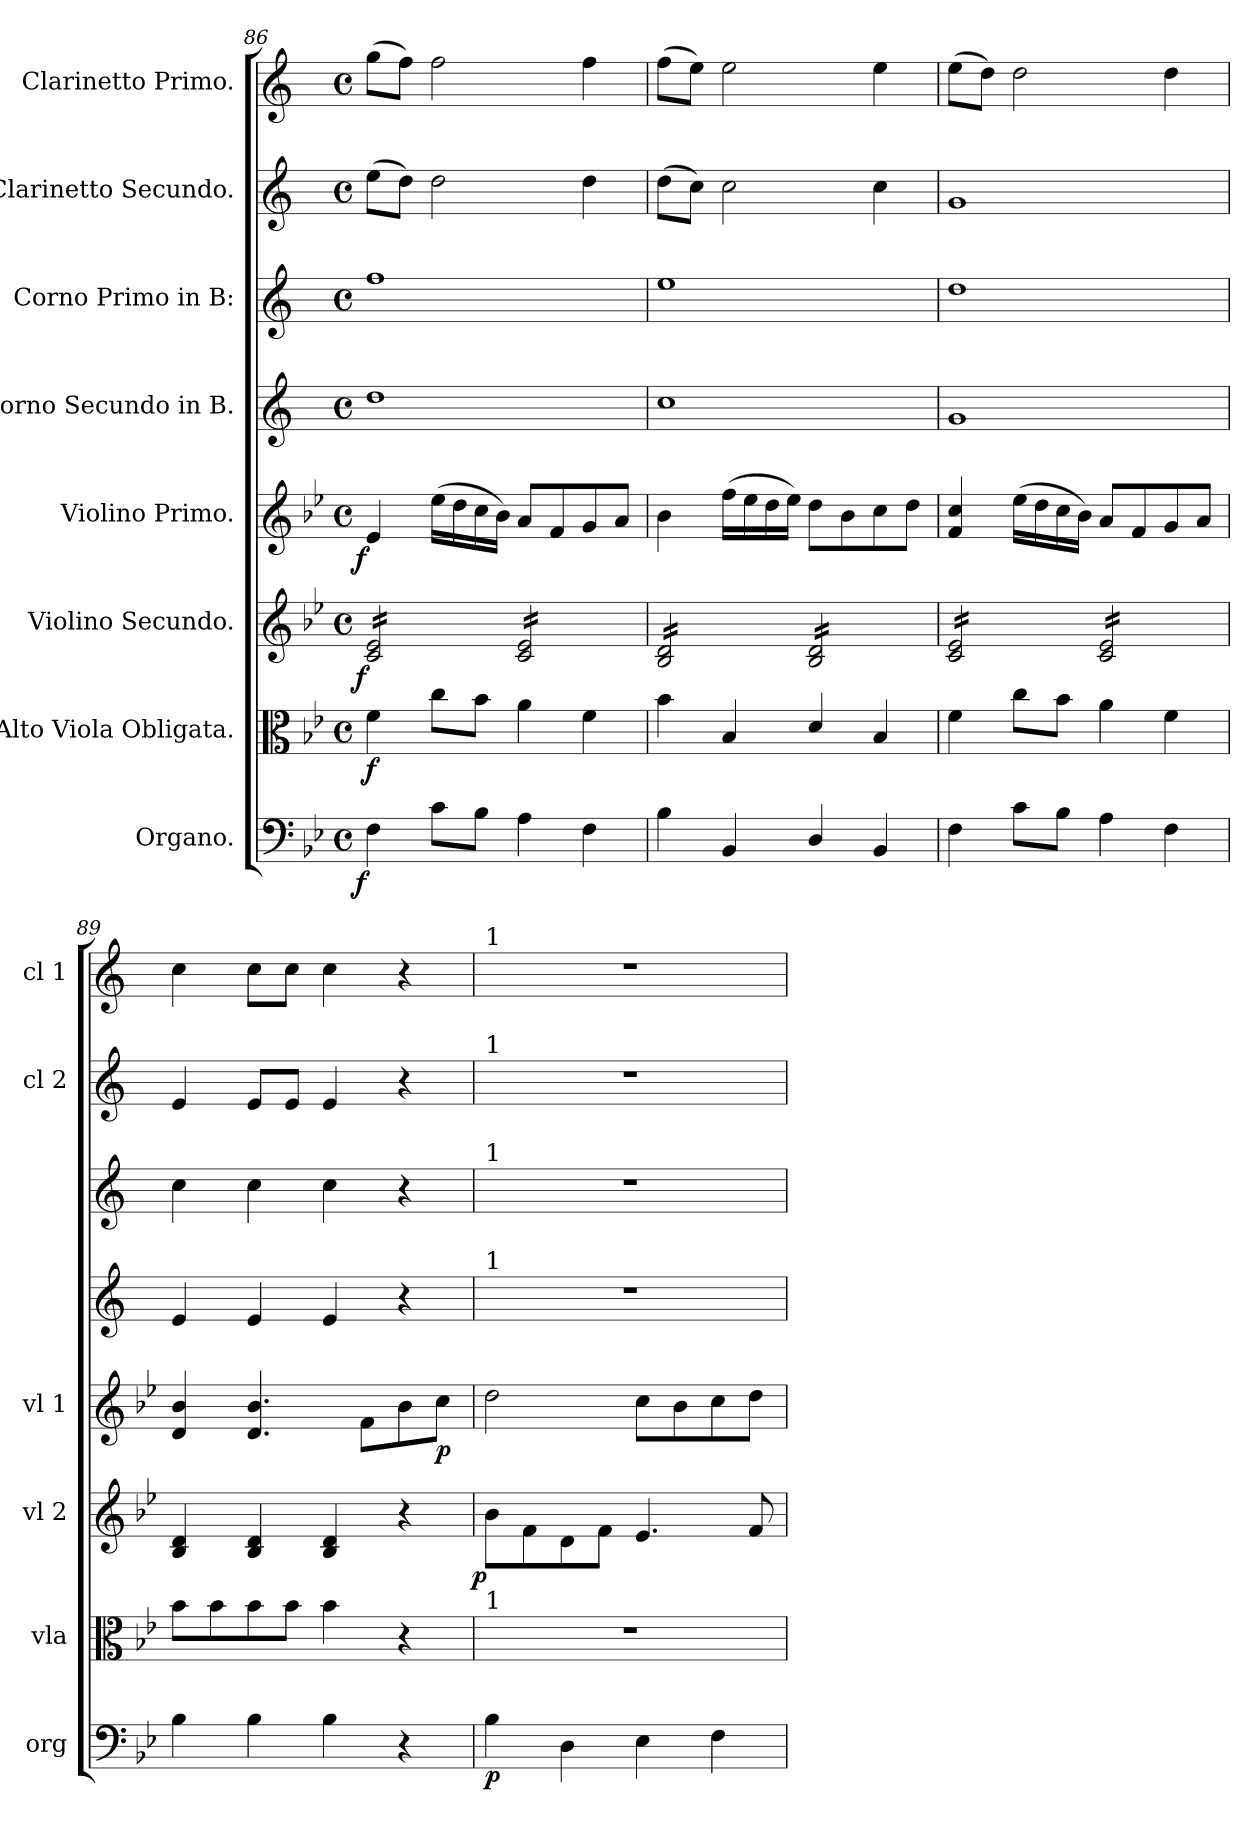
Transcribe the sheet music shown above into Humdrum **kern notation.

**kern	**dynam	**kern	**dynam	**kern	**dynam	**kern	**dynam	**kern	**kern	**kern	**kern
*part8	*part8	*part7	*part7	*part6	*part6	*part5	*part5	*part4	*part3	*part2	*part1
*staff8	*staff8	*staff7	*staff7	*staff6	*staff6	*staff5	*staff5	*staff4	*staff3	*staff2	*staff1
*I"Organo.	*	*I"Alto Viola Obligata.	*	*I"Violino Secundo.	*	*I"Violino Primo.	*	*I"Corno Secundo in B.	*I"Corno Primo in B:	*I"Clarinetto Secundo.	*I"Clarinetto Primo.
*I'org	*	*I'vla	*	*I'vl 2	*	*I'vl 1	*	*	*	*I'cl 2	*I'cl 1
*clefF4	*	*clefC3	*	*clefG2	*	*clefG2	*	*clefG2	*clefG2	*clefG2	*clefG2
*	*	*	*	*	*	*	*	*ITrd1c2	*ITrd1c2	*ITrd1c2	*ITrd1c2
*k[b-e-]	*	*k[b-e-]	*	*k[b-e-]	*	*k[b-e-]	*	*k[b-e-]	*k[b-e-]	*k[b-e-]	*k[b-e-]
*B-:	*	*B-:	*	*B-:	*	*B-:	*	*B-:	*B-:	*B-:	*B-:
*M4/4	*	*M4/4	*	*M4/4	*	*M4/4	*	*M4/4	*M4/4	*M4/4	*M4/4
*met(c)	*	*met(c)	*	*met(c)	*	*met(c)	*	*met(c)	*met(c)	*met(c)	*met(c)
=86	=86	=86	=86	=86	=86	=86	=86	=86	=86	=86	=86
!	!LO:DY:rj	!	!	!	!LO:DY:rj	!	!LO:DY:rj	!	!	!	!
*	*	*	*	*tremolo	*	*	*	*	*	*	*
4F\	f	4f\	f	16c/ 16e-/LL	f	4e-/	f	1cc\	1ee-\	(8dd\L	(8ff\L
.	.	.	.	16c/ 16e-/	.	.	.	.	.	.	.
.	.	.	.	16c/ 16e-/	.	.	.	.	.	8cc\J)	8ee-\J)
.	.	.	.	16c/ 16e-/	.	.	.	.	.	.	.
8c\L	.	8cc\L	.	16c/ 16e-/	.	(16ee-\LL	.	.	.	2cc\	2ee-\
.	.	.	.	16c/ 16e-/	.	16dd\	.	.	.	.	.
8B-\J	.	8b-\J	.	16c/ 16e-/	.	16cc\	.	.	.	.	.
.	.	.	.	16c/ 16e-/JJ	.	16b-\JJ)	.	.	.	.	.
4A\	.	4a\	.	16c/ 16e-/LL	.	8a/L	.	.	.	.	.
.	.	.	.	16c/ 16e-/	.	.	.	.	.	.	.
.	.	.	.	16c/ 16e-/	.	8f/	.	.	.	.	.
.	.	.	.	16c/ 16e-/	.	.	.	.	.	.	.
4F\	.	4f\	.	16c/ 16e-/	.	8g/	.	.	.	4cc\	4ee-\
.	.	.	.	16c/ 16e-/	.	.	.	.	.	.	.
.	.	.	.	16c/ 16e-/	.	8a/J	.	.	.	.	.
.	.	.	.	16c/ 16e-/JJ	.	.	.	.	.	.	.
=87	=87	=87	=87	=87	=87	=87	=87	=87	=87	=87	=87
4B-\	.	4b-\	.	16B-/ 16d/LL	.	4b-\	.	1b-\	1dd\	(8cc\L	(8ee-\L
.	.	.	.	16B-/ 16d/	.	.	.	.	.	.	.
.	.	.	.	16B-/ 16d/	.	.	.	.	.	8b-\J)	8dd\J)
.	.	.	.	16B-/ 16d/	.	.	.	.	.	.	.
4BB-/	.	4B-/	.	16B-/ 16d/	.	(16ff\LL	.	.	.	2b-\	2dd\
.	.	.	.	16B-/ 16d/	.	16ee-\	.	.	.	.	.
.	.	.	.	16B-/ 16d/	.	16dd\	.	.	.	.	.
.	.	.	.	16B-/ 16d/JJ	.	16ee-\JJ)	.	.	.	.	.
4D/	.	4d/	.	16B-/ 16d/LL	.	8dd\L	.	.	.	.	.
.	.	.	.	16B-/ 16d/	.	.	.	.	.	.	.
.	.	.	.	16B-/ 16d/	.	8b-\	.	.	.	.	.
.	.	.	.	16B-/ 16d/	.	.	.	.	.	.	.
4BB-/	.	4B-/	.	16B-/ 16d/	.	8cc\	.	.	.	4b-\	4dd\
.	.	.	.	16B-/ 16d/	.	.	.	.	.	.	.
.	.	.	.	16B-/ 16d/	.	8dd\J	.	.	.	.	.
.	.	.	.	16B-/ 16d/JJ	.	.	.	.	.	.	.
=88	=88	=88	=88	=88	=88	=88	=88	=88	=88	=88	=88
4F\	.	4f\	.	16c/ 16e-/LL	.	4f/ 4cc/	.	1f/	1cc\	1f/	(8dd\L
.	.	.	.	16c/ 16e-/	.	.	.	.	.	.	.
.	.	.	.	16c/ 16e-/	.	.	.	.	.	.	8cc\J)
.	.	.	.	16c/ 16e-/	.	.	.	.	.	.	.
8c\L	.	8cc\L	.	16c/ 16e-/	.	(16ee-\LL	.	.	.	.	2cc\
.	.	.	.	16c/ 16e-/	.	16dd\	.	.	.	.	.
8B-\J	.	8b-\J	.	16c/ 16e-/	.	16cc\	.	.	.	.	.
.	.	.	.	16c/ 16e-/JJ	.	16b-\JJ)	.	.	.	.	.
4A\	.	4a\	.	16c/ 16e-/LL	.	8a/L	.	.	.	.	.
.	.	.	.	16c/ 16e-/	.	.	.	.	.	.	.
.	.	.	.	16c/ 16e-/	.	8f/	.	.	.	.	.
.	.	.	.	16c/ 16e-/	.	.	.	.	.	.	.
4F\	.	4f\	.	16c/ 16e-/	.	8g/	.	.	.	.	4cc\
.	.	.	.	16c/ 16e-/	.	.	.	.	.	.	.
.	.	.	.	16c/ 16e-/	.	8a/J	.	.	.	.	.
.	.	.	.	16c/ 16e-/JJ	.	.	.	.	.	.	.
*	*	*	*	*Xtremolo	*	*	*	*	*	*	*
=89	=89	=89	=89	=89	=89	=89	=89	=89	=89	=89	=89
4B-\	.	8b-\L	.	4B-/ 4d/	.	4d/ 4b-/	.	4d/	4b-\	4d/	4b-\
.	.	8b-\	.	.	.	.	.	.	.	.	.
4B-\	.	8b-\	.	4B-/ 4d/	.	4.d/ 4.b-/	.	4d/	4b-\	8d/L	8b-\L
.	.	8b-\J	.	.	.	.	.	.	.	8d/J	8b-\J
4B-\	.	4b-\	.	4B-/ 4d/	.	.	.	4d/	4b-\	4d/	4b-\
.	.	.	.	.	.	8f\L	.	.	.	.	.
4r	.	4r	.	4r	.	8b-\	.	4r	4r	4r	4r
.	.	.	.	.	.	8cc\J	p	.	.	.	.
=90	=90	=90	=90	=90	=90	=90	=90	=90	=90	=90	=90
!	!	!	!	!	!	!	!	!	!	!	!LO:TX:a:t=1
!	!	!	!	!	!	!	!	!	!	!LO:TX:a:t=1	!
!	!	!	!	!	!	!	!	!	!LO:TX:a:t=1	!	!
!	!	!	!	!	!	!	!	!LO:TX:a:t=1	!	!	!
!	!	!LO:TX:a:t=1	!	!	!	!	!	!	!	!	!
!	!	!	!	!	!LO:DY:rj	!	!	!	!	!	!
4B-\	p	1r	.	8b-\L	p	2dd\	.	1r	1r	1r	1r
.	.	.	.	8f\	.	.	.	.	.	.	.
4D\	.	.	.	8d\	.	.	.	.	.	.	.
.	.	.	.	8f\J	.	.	.	.	.	.	.
4E-\	.	.	.	4.e-/	.	8cc\L	.	.	.	.	.
.	.	.	.	.	.	8b-\	.	.	.	.	.
4F\	.	.	.	.	.	8cc\	.	.	.	.	.
.	.	.	.	8f/	.	8dd\J	.	.	.	.	.
=	=	=	=	=	=	=	=	=	=	=	=
*-	*-	*-	*-	*-	*-	*-	*-	*-	*-	*-	*-
